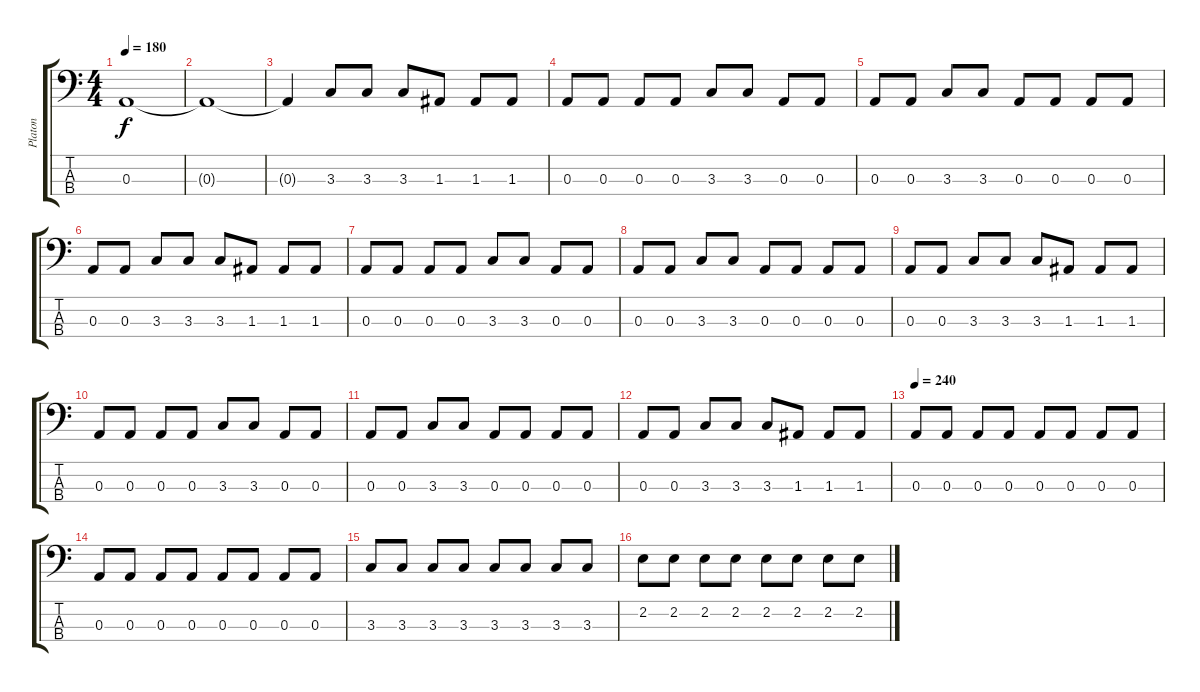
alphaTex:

\track ("Platon" "Platon") {instrument electricbassfinger}
\staff {score tabs}
\tuning (G2 D2 A1 E1) {hide}
\ts (4 4)
\tempo 180
\clef f4
\ks c
0.3.1{dy f} |
0.3{t}.1 |
0.3{t}.4 3.3.8 3.3.8 3.3.8 1.3.8 1.3.8 1.3.8 |
0.3.8 0.3.8 0.3.8 0.3.8 3.3.8 3.3.8 0.3.8 0.3.8 |
0.3.8 0.3.8 3.3.8 3.3.8 0.3.8 0.3.8 0.3.8 0.3.8 |
0.3.8 0.3.8 3.3.8 3.3.8 3.3.8 1.3.8 1.3.8 1.3.8 |
0.3.8 0.3.8 0.3.8 0.3.8 3.3.8 3.3.8 0.3.8 0.3.8 |
0.3.8 0.3.8 3.3.8 3.3.8 0.3.8 0.3.8 0.3.8 0.3.8 |
0.3.8 0.3.8 3.3.8 3.3.8 3.3.8 1.3.8 1.3.8 1.3.8 |
0.3.8 0.3.8 0.3.8 0.3.8 3.3.8 3.3.8 0.3.8 0.3.8 |
0.3.8 0.3.8 3.3.8 3.3.8 0.3.8 0.3.8 0.3.8 0.3.8 |
0.3.8 0.3.8 3.3.8 3.3.8 3.3.8 1.3.8 1.3.8 1.3.8 |
\tempo 240
0.3.8 0.3.8 0.3.8 0.3.8 0.3.8 0.3.8 0.3.8 0.3.8 |
0.3.8 0.3.8 0.3.8 0.3.8 0.3.8 0.3.8 0.3.8 0.3.8 |
3.3.8 3.3.8 3.3.8 3.3.8 3.3.8 3.3.8 3.3.8 3.3.8 |
2.2.8 2.2.8 2.2.8 2.2.8 2.2.8 2.2.8 2.2.8 2.2.8
